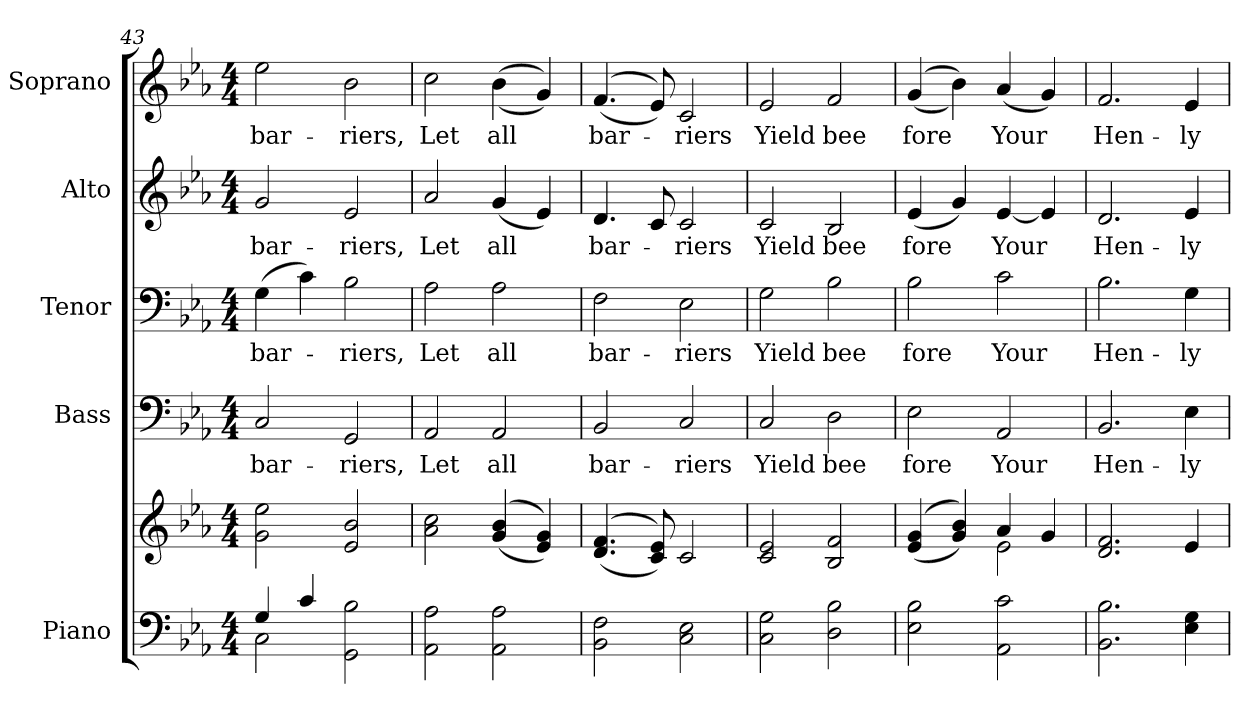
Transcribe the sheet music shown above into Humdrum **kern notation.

**kern	**kern	**kern	**text	**kern	**text	**kern	**text	**kern	**text
*part5	*part5	*part4	*part4	*part3	*part3	*part2	*part2	*part1	*part1
*staff6	*staff5	*staff4	*staff4	*staff3	*staff3	*staff2	*staff2	*staff1	*staff1
*I"Piano	*	*I"Bass	*	*I"Tenor	*	*I"Alto	*	*I"Soprano	*
*I'Pno.	*	*I'B.	*	*I'T.	*	*I'A.	*	*I'S.	*
!!LO:PB:g=z
*clefF4	*clefG2	*clefF4	*	*clefF4	*	*clefG2	*	*clefG2	*
*k[b-e-a-]	*k[b-e-a-]	*k[b-e-a-]	*	*k[b-e-a-]	*	*k[b-e-a-]	*	*k[b-e-a-]	*
*E-:	*E-:	*E-:	*	*E-:	*	*E-:	*	*E-:	*
*M4/4	*M4/4	*M4/4	*	*M4/4	*	*M4/4	*	*M4/4	*
=43	=43	=43	=43	=43	=43	=43	=43	=43	=43
*^	*	*	*	*	*	*	*	*	*
!	!	!	!	!LO:LY:b:color=#000000	!	!	!	!	!	!
!	!	!	!	!	!	!LO:LY:b:color=#000000	!	!	!	!
!	!	!	!	!	!	!	!	!LO:LY:b:color=#000000	!	!
!	!	!	!	!	!	!	!	!	!	!LO:LY:b:color=#000000
4Gi/	2Ci\	2gi\ 2ee-i	2Ci/	bar-	(4Gi\	bar-	2gi/	bar-	2ee-i\	bar-
4ci/	.	.	.	.	4ci\)	.	.	.	.	.
!	!	!	!	!LO:LY:b:color=#000000	!	!	!	!	!	!
!	!	!	!	!	!	!LO:LY:b:color=#000000	!	!	!	!
!	!	!	!	!	!	!	!	!LO:LY:b:color=#000000	!	!
!	!	!	!	!	!	!	!	!	!	!LO:LY:b:color=#000000
2GGi\ 2B-i	2ryy	2e-i/ 2b-i	2GGi/	-riers,	2B-i\	-riers,	2e-i/	-riers,	2b-i\	-riers,
*v	*v	*	*	*	*	*	*	*	*	*
=44	=44	=44	=44	=44	=44	=44	=44	=44	=44
*^	*	*	*	*	*	*	*	*	*
!	!	!	!	!LO:LY:b:color=#000000	!	!	!	!	!	!
*v	*v	*	*	*	*	*	*	*	*	*
*^	*	*	*	*	*	*	*	*	*
!	!	!	!	!	!	!LO:LY:b:color=#000000	!	!	!	!
*v	*v	*	*	*	*	*	*	*	*	*
*^	*	*	*	*	*	*	*	*	*
!	!	!	!	!	!	!	!	!LO:LY:b:color=#000000	!	!
*v	*v	*	*	*	*	*	*	*	*	*
*^	*	*	*	*	*	*	*	*	*
!	!	!	!	!	!	!	!	!	!	!LO:LY:b:color=#000000
*v	*v	*	*	*	*	*	*	*	*	*
2AA-i\ 2A-i	2a-i\ 2cci	2AA-i/	Let	2A-i\	Let	2a-i/	Let	2cci\	Let
!	!	!	!LO:LY:b:color=#000000	!	!	!	!	!	!
!	!	!	!	!	!LO:LY:b:color=#000000	!	!	!	!
!	!	!	!	!	!	!	!LO:LY:b:color=#000000	!	!
!	!	!	!	!	!	!	!	!	!LO:LY:b:color=#000000
2AA-i\ 2A-i	((4gi/ 4b-i	2AA-i/	all	2A-i\	all	(4gi/	all	((4b-i\	all
.	4e-i/ 4gi))	.	.	.	.	4e-i/)	.	4gi/))	.
=45	=45	=45	=45	=45	=45	=45	=45	=45	=45
!	!	!	!LO:LY:b:color=#000000	!	!	!	!	!	!
!	!	!	!	!	!LO:LY:b:color=#000000	!	!	!	!
!	!	!	!	!	!	!	!LO:LY:b:color=#000000	!	!
!	!	!	!	!	!	!	!	!	!LO:LY:b:color=#000000
2BB-i\ 2Fi	((4.di/ 4.fi	2BB-i/	bar-	2Fi\	bar-	4.di/	bar-	((4.fi/	bar-
.	8ci/ 8e-i))	.	.	.	.	8ci/	.	8e-i/))	.
!	!	!	!LO:LY:b:color=#000000	!	!	!	!	!	!
!	!	!	!	!	!LO:LY:b:color=#000000	!	!	!	!
!	!	!	!	!	!	!	!LO:LY:b:color=#000000	!	!
!	!	!	!	!	!	!	!	!	!LO:LY:b:color=#000000
2Ci\ 2E-i	2ci/	2Ci/	-riers	2E-i\	-riers	2ci/	-riers	2ci/	-riers
!!LO:PB:g=z
=46	=46	=46	=46	=46	=46	=46	=46	=46	=46
!	!	!	!LO:LY:b:color=#000000	!	!	!	!	!	!
!	!	!	!	!	!LO:LY:b:color=#000000	!	!	!	!
!	!	!	!	!	!	!	!LO:LY:b:color=#000000	!	!
!	!	!	!	!	!	!	!	!	!LO:LY:b:color=#000000
2Ci\ 2Gi	2ci/ 2e-i	2Ci/	Yield	2Gi\	Yield	2ci/	Yield	2e-i/	Yield
!	!	!	!LO:LY:b:color=#000000	!	!	!	!	!	!
!	!	!	!	!	!LO:LY:b:color=#000000	!	!	!	!
!	!	!	!	!	!	!	!LO:LY:b:color=#000000	!	!
!	!	!	!	!	!	!	!	!	!LO:LY:b:color=#000000
2Di\ 2B-i	2B-i/ 2fi	2Di\	bee	2B-i\	bee	2B-i/	bee	2fi/	bee
=47	=47	=47	=47	=47	=47	=47	=47	=47	=47
*	*^	*	*	*	*	*	*	*	*
!	!	!	!	!LO:LY:b:color=#000000	!	!	!	!	!	!
!	!	!	!	!	!	!LO:LY:b:color=#000000	!	!	!	!
!	!	!	!	!	!	!	!	!LO:LY:b:color=#000000	!	!
!	!	!	!	!	!	!	!	!	!	!LO:LY:b:color=#000000
2E-i\ 2B-i	((4e-i/ 4gi	2ryy	2E-i\	fore	2B-i\	fore	(4e-i/	fore	((4gi/	fore
.	4gi/ 4b-i))	.	.	.	.	.	4gi/)	.	4b-i\))	.
!	!	!	!	!LO:LY:b:color=#000000	!	!	!	!	!	!
!	!	!	!	!	!	!LO:LY:b:color=#000000	!	!	!	!
!	!	!	!	!	!	!	!	!LO:LY:b:color=#000000	!	!
!	!	!	!	!	!	!	!	!	!	!LO:LY:b:color=#000000
2AA-i\ 2ci	4a-i/	2e-i\	2AA-i/	Your	2ci\	Your	[<4e-i/	Your	(4a-i/	Your
.	4gi/	.	.	.	.	.	4e-i/]	.	4gi/)	.
*	*v	*v	*	*	*	*	*	*	*	*
=48	=48	=48	=48	=48	=48	=48	=48	=48	=48
!	!	!	!LO:LY:b:color=#000000	!	!	!	!	!	!
!	!	!	!	!	!LO:LY:b:color=#000000	!	!	!	!
!	!	!	!	!	!	!	!LO:LY:b:color=#000000	!	!
!	!	!	!	!	!	!	!	!	!LO:LY:b:color=#000000
2.BB-i\ 2.B-i	2.di/ 2.fi	2.BB-i/	Hen-	2.B-i\	Hen-	2.di/	Hen-	2.fi/	Hen-
!	!	!	!LO:LY:b:color=#000000	!	!	!	!	!	!
!	!	!	!	!	!LO:LY:b:color=#000000	!	!	!	!
!	!	!	!	!	!	!	!LO:LY:b:color=#000000	!	!
!	!	!	!	!	!	!	!	!	!LO:LY:b:color=#000000
4E-i\ 4Gi	4e-i/	4E-i\	-ly	4Gi\	-ly	4e-i/	-ly	4e-i/	-ly
=	=	=	=	=	=	=	=	=	=
*-	*-	*-	*-	*-	*-	*-	*-	*-	*-
